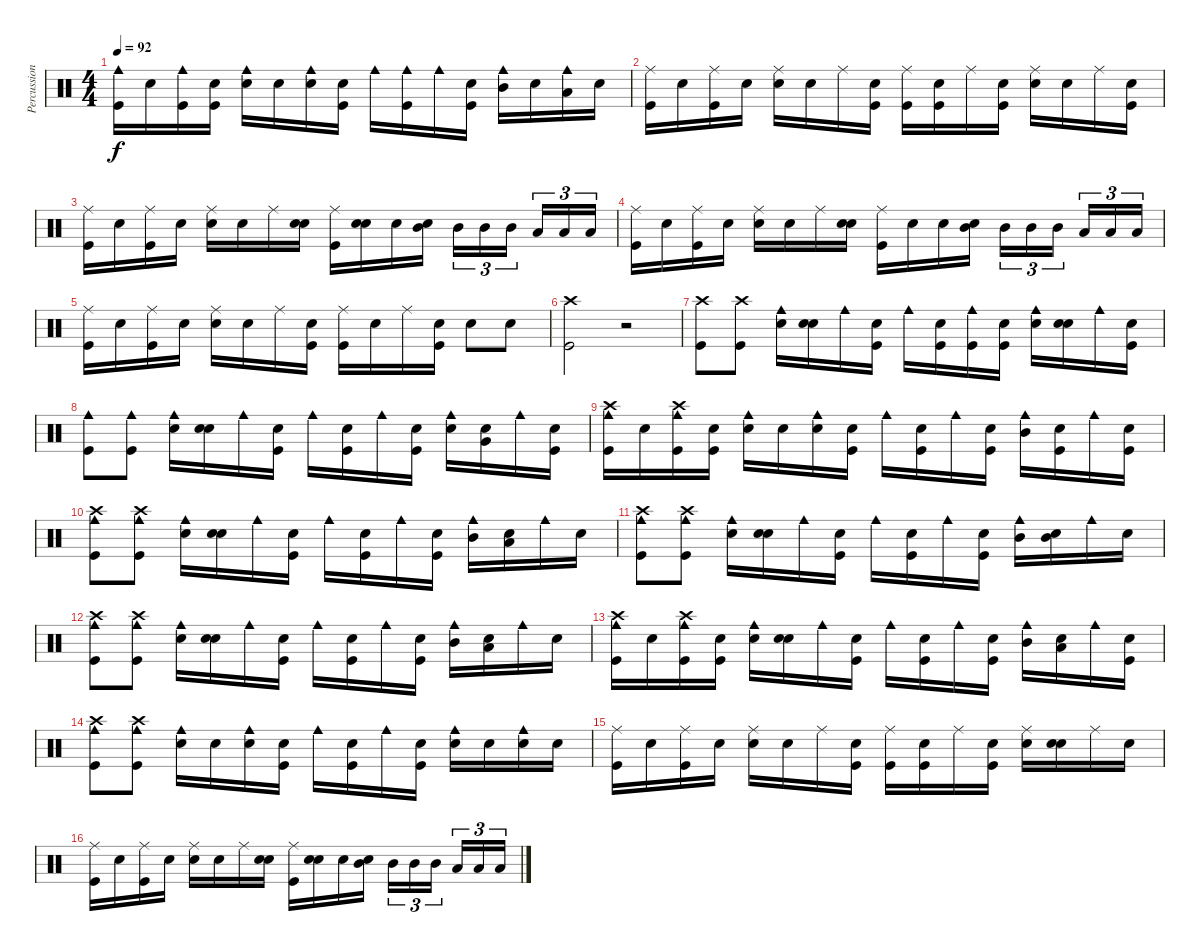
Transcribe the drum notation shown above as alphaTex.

\track ("Percussion" "Percussion") {instrument percussion}
\staff {score}
\articulation defaults
\ts (4 4)
\tempo 92
\clef neutral
\ks c
("Cowbell medium (hit)" "Kick (hit)").16{dy f} "Snare (hit)".16 ("Cowbell medium (hit)" "Kick (hit)").16 ("Snare (hit)" "Kick (hit)").16 ("Cowbell medium (hit)" "Snare (hit) 2").16 "Snare (hit)".16 ("Cowbell medium (hit)" "Snare (hit) 2").16 ("Snare (hit)" "Kick (hit)").16 "Cowbell medium (hit)".16 ("Cowbell medium (hit)" "Kick (hit)").16 "Cowbell medium (hit)".16 ("Snare (hit)" "Kick (hit)").16 ("Cowbell medium (hit)" "Mid Tom (hit)").16 "Snare (hit)".16 ("Cowbell medium (hit)" "Low Tom (hit)").16 "Snare (hit)".16 |
("Ride (middle)" "Kick (hit)").16 "Snare (hit)".16 ("Ride (middle)" "Kick (hit)").16 "Snare (hit)".16 ("Ride (middle)" "Snare (hit) 2").16 "Snare (hit)".16 "Ride (middle)".16 ("Snare (hit)" "Kick (hit)").16 ("Ride (middle)" "Kick (hit)").16 ("Snare (hit)" "Kick (hit)").16 "Ride (middle)".16 ("Snare (hit)" "Kick (hit)").16 ("Ride (middle)" "Snare (hit) 2").16 "Snare (hit)".16 "Ride (middle)".16 ("Snare (hit)" "Kick (hit)").16 |
("Ride (middle)" "Kick (hit)").16 "Snare (hit)".16 ("Ride (middle)" "Kick (hit)").16 "Snare (hit)".16 ("Ride (middle)" "Snare (hit) 2").16 "Snare (hit)".16 "Ride (middle)".16 ("Snare (hit)" "Snare (hit) 2").16 ("Ride (middle)" "Kick (hit)").16 ("Snare (hit)" "Snare (hit) 2").16 "Snare (hit)".16 ("Snare (hit)" "Mid Tom (hit)").16 "Mid Tom (hit)".16{tu (3 2)} "Mid Tom (hit)".16{tu (3 2)} "Mid Tom (hit)".16{tu (3 2)} "Low Tom (hit)".16{tu (3 2)} "Low Tom (hit)".16{tu (3 2)} "Low Tom (hit)".16{tu (3 2)} |
("Ride (middle)" "Kick (hit)").16 "Snare (hit)".16 ("Ride (middle)" "Kick (hit)").16 "Snare (hit)".16 ("Ride (middle)" "Snare (hit) 2").16 "Snare (hit)".16 "Ride (middle)".16 ("Snare (hit)" "Snare (hit) 2").16 ("Ride (middle)" "Kick (hit)").16 "Snare (hit)".16 "Snare (hit)".16 ("Snare (hit)" "Mid Tom (hit)").16 "Mid Tom (hit)".16{tu (3 2)} "Mid Tom (hit)".16{tu (3 2)} "Mid Tom (hit)".16{tu (3 2)} "Low Tom (hit)".16{tu (3 2)} "Low Tom (hit)".16{tu (3 2)} "Low Tom (hit)".16{tu (3 2)} |
("Ride (middle)" "Kick (hit)").16 "Snare (hit)".16 ("Ride (middle)" "Kick (hit)").16 "Snare (hit)".16 ("Ride (middle)" "Snare (hit) 2").16 "Snare (hit)".16 "Ride (middle)".16 ("Snare (hit)" "Kick (hit)").16 ("Ride (middle)" "Kick (hit)").16 "Snare (hit)".16 "Ride (middle)".16 ("Snare (hit)" "Kick (hit)").16 "Snare (hit) 2".8 "Snare (hit) 2".8 |
("Crash high (hit)" "Kick (hit)").2 r.2 |
("Crash high (hit)" "Kick (hit)").8 ("Crash high (hit)" "Kick (hit)").8 ("Cowbell medium (hit)" "Snare (hit) 2").16 ("Snare (hit)" "Snare (hit) 2").16 "Cowbell medium (hit)".16 ("Snare (hit)" "Kick (hit)").16 "Cowbell medium (hit)".16 ("Snare (hit)" "Kick (hit)").16 ("Cowbell medium (hit)" "Kick (hit)").16 ("Snare (hit)" "Kick (hit)").16 ("Cowbell medium (hit)" "Snare (hit) 2").16 ("Snare (hit)" "Snare (hit) 2").16 "Cowbell medium (hit)".16 ("Snare (hit)" "Kick (hit)").16 |
("Cowbell medium (hit)" "Kick (hit)").8 ("Cowbell medium (hit)" "Kick (hit)").8 ("Cowbell medium (hit)" "Snare (hit) 2").16 ("Snare (hit)" "Snare (hit) 2").16 "Cowbell medium (hit)".16 ("Snare (hit)" "Kick (hit)").16 "Cowbell medium (hit)".16 ("Snare (hit)" "Kick (hit)").16 "Cowbell medium (hit)".16 ("Snare (hit)" "Kick (hit)").16 ("Cowbell medium (hit)" "Snare (hit) 2").16 ("Snare (hit)" "Very Low Tom (hit)").16 "Cowbell medium (hit)".16 ("Snare (hit)" "Kick (hit)").16 |
("Cowbell medium (hit)" "Crash high (hit)" "Kick (hit)").16 "Snare (hit)".16 ("Cowbell medium (hit)" "Crash high (hit)" "Kick (hit)").16 ("Snare (hit)" "Kick (hit)").16 ("Cowbell medium (hit)" "Snare (hit) 2").16 "Snare (hit)".16 ("Cowbell medium (hit)" "Snare (hit) 2").16 ("Snare (hit)" "Kick (hit)").16 "Cowbell medium (hit)".16 ("Snare (hit)" "Kick (hit)").16 "Cowbell medium (hit)".16 ("Snare (hit)" "Kick (hit)").16 ("Cowbell medium (hit)" "Mid Tom (hit)").16 ("Snare (hit)" "Kick (hit)").16 "Cowbell medium (hit)".16 ("Snare (hit)" "Kick (hit)").16 |
("Cowbell medium (hit)" "Crash high (hit)" "Kick (hit)").8 ("Cowbell medium (hit)" "Crash high (hit)" "Kick (hit)").8 ("Cowbell medium (hit)" "Snare (hit) 2").16 ("Snare (hit)" "Snare (hit) 2").16 "Cowbell medium (hit)".16 ("Snare (hit)" "Kick (hit)").16 "Cowbell medium (hit)".16 ("Snare (hit)" "Kick (hit)").16 "Cowbell medium (hit)".16 ("Snare (hit)" "Kick (hit)").16 ("Cowbell medium (hit)" "Mid Tom (hit)").16 ("Snare (hit)" "Low Tom (hit)").16 "Cowbell medium (hit)".16 "Snare (hit)".16 |
("Cowbell medium (hit)" "Crash high (hit)" "Kick (hit)").8 ("Cowbell medium (hit)" "Crash high (hit)" "Kick (hit)").8 ("Cowbell medium (hit)" "Snare (hit) 2").16 ("Snare (hit)" "Snare (hit) 2").16 "Cowbell medium (hit)".16 ("Snare (hit)" "Kick (hit)").16 "Cowbell medium (hit)".16 ("Snare (hit)" "Kick (hit)").16 "Cowbell medium (hit)".16 ("Snare (hit)" "Kick (hit)").16 ("Cowbell medium (hit)" "Mid Tom (hit)").16 ("Snare (hit)" "Mid Tom (hit)").16 "Cowbell medium (hit)".16 "Snare (hit)".16 |
("Cowbell medium (hit)" "Crash high (hit)" "Kick (hit)").8 ("Cowbell medium (hit)" "Crash high (hit)" "Kick (hit)").8 ("Cowbell medium (hit)" "Snare (hit) 2").16 ("Snare (hit)" "Snare (hit) 2").16 "Cowbell medium (hit)".16 ("Snare (hit)" "Kick (hit)").16 "Cowbell medium (hit)".16 ("Snare (hit)" "Kick (hit)").16 "Cowbell medium (hit)".16 ("Snare (hit)" "Kick (hit)").16 ("Cowbell medium (hit)" "Mid Tom (hit)").16 ("Snare (hit)" "Low Tom (hit)").16 "Cowbell medium (hit)".16 "Snare (hit)".16 |
("Cowbell medium (hit)" "Crash high (hit)" "Kick (hit)").16 "Snare (hit)".16 ("Cowbell medium (hit)" "Crash high (hit)" "Kick (hit)").16 ("Snare (hit)" "Kick (hit)").16 ("Cowbell medium (hit)" "Snare (hit) 2").16 ("Snare (hit)" "Snare (hit) 2").16 "Cowbell medium (hit)".16 ("Snare (hit)" "Kick (hit)").16 "Cowbell medium (hit)".16 ("Snare (hit)" "Kick (hit)").16 "Cowbell medium (hit)".16 ("Snare (hit)" "Kick (hit)").16 ("Cowbell medium (hit)" "Mid Tom (hit)").16 ("Snare (hit)" "Low Tom (hit)").16 "Cowbell medium (hit)".16 ("Snare (hit)" "Kick (hit)").16 |
("Cowbell medium (hit)" "Crash high (hit)" "Kick (hit)").8 ("Cowbell medium (hit)" "Crash high (hit)" "Kick (hit)").8 ("Cowbell medium (hit)" "Snare (hit) 2").16 "Snare (hit)".16 ("Cowbell medium (hit)" "Snare (hit) 2").16 ("Snare (hit)" "Kick (hit)").16 "Cowbell medium (hit)".16 ("Snare (hit)" "Kick (hit)").16 "Cowbell medium (hit)".16 ("Snare (hit)" "Kick (hit)").16 ("Cowbell medium (hit)" "Snare (hit) 2").16 "Snare (hit)".16 ("Cowbell medium (hit)" "Snare (hit) 2").16 "Snare (hit)".16 |
("Ride (middle)" "Kick (hit)").16 "Snare (hit)".16 ("Ride (middle)" "Kick (hit)").16 "Snare (hit)".16 ("Ride (middle)" "Snare (hit) 2").16 "Snare (hit)".16 "Ride (middle)".16 ("Snare (hit)" "Kick (hit)").16 ("Ride (middle)" "Kick (hit)").16 ("Snare (hit)" "Kick (hit)").16 "Ride (middle)".16 ("Snare (hit)" "Kick (hit)").16 ("Ride (middle)" "Snare (hit) 2").16 ("Snare (hit)" "Snare (hit) 2").16 "Ride (middle)".16 "Snare (hit)".16 |
("Ride (middle)" "Kick (hit)").16 "Snare (hit)".16 ("Ride (middle)" "Kick (hit)").16 "Snare (hit)".16 ("Ride (middle)" "Snare (hit) 2").16 "Snare (hit)".16 "Ride (middle)".16 ("Snare (hit)" "Snare (hit) 2").16 ("Ride (middle)" "Kick (hit)").16 ("Snare (hit)" "Snare (hit) 2").16 "Snare (hit)".16 ("Snare (hit)" "Mid Tom (hit)").16 "Mid Tom (hit)".16{tu (3 2)} "Mid Tom (hit)".16{tu (3 2)} "Mid Tom (hit)".16{tu (3 2)} "Low Tom (hit)".16{tu (3 2)} "Low Tom (hit)".16{tu (3 2)} "Low Tom (hit)".16{tu (3 2)}
